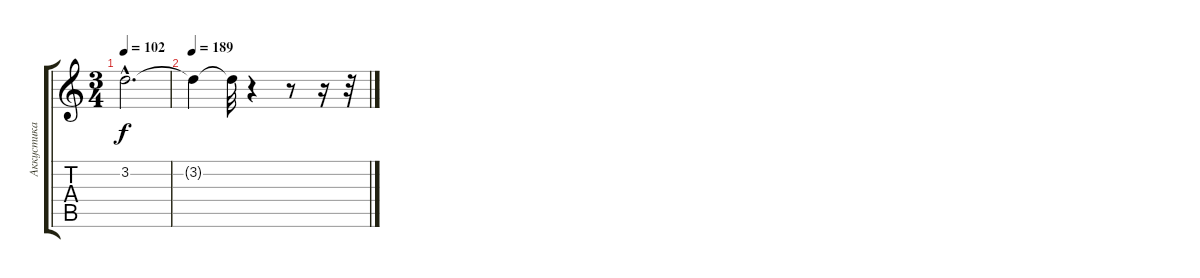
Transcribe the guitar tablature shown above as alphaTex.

\track ("Аккустика" "Аккустика") {instrument acousticguitarsteel}
\staff {score tabs}
\tuning (E4 B3 G3 D3 A2 E2) {hide}
\ts (3 4)
\tempo 102
\clef g2
\ks c
3.2{hac t}.2{d dy f} |
\tempo 189
3.2{t}.4 3.2{t}.32 r.4 r.8 r.16 r.32
